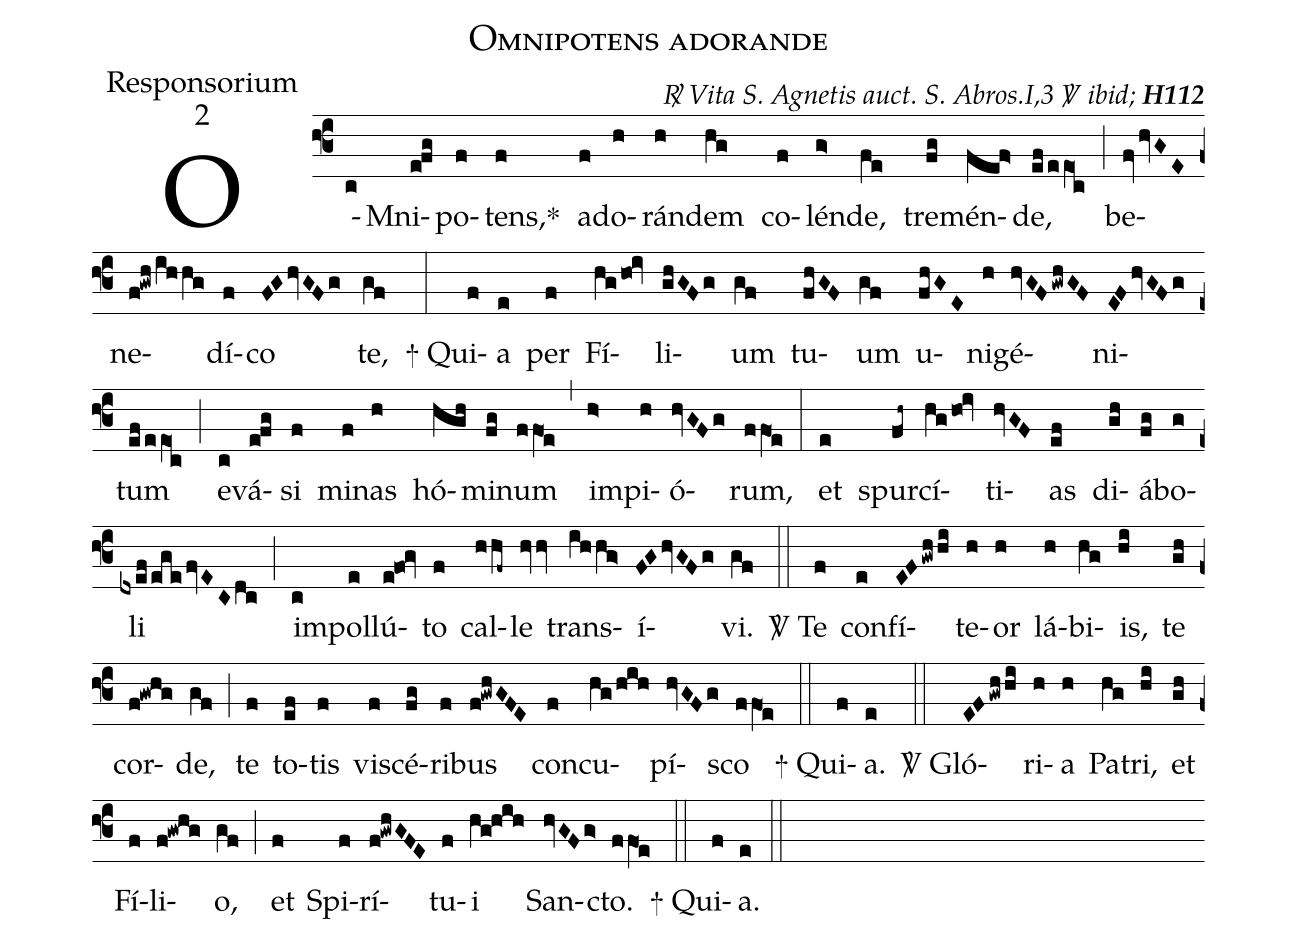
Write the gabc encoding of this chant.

name:Omnipotens adorande;
office-part:Responsorium;
mode:2;
commentary:{\itshape\mdseries \Rbar\ Vita S.\ Agnetis auct.\ S.\ Abros.I,3 \Vbar\ ibid;\/}  {\bfseries H112};
%%
(f3) O(c)Mni(efg)po(f)tens,<sp>*</sp>(f) a(f)do(h)rán(h)dem(hg) co(f)lén(g>)de,(fe) tre(fg)mén(fef>)de,(ef/eeO1c) (;)
be(fvhvGE)ne(f!gwh/ihhg)dí(f)co(FGhvGFg) te,(gf) (:)
<sp>+</sp> Qui(f)a(e) per(f) Fí(hg/ho0!iv)li(ghGFg)um(gf) tu(fhGF)um(gf) u(fhGE)ni(h)gé(hvGFgwhGF)ni(EFhvGFg)tum(ef/eeO1c) (;)
e(c)vá(efg)si(f) mi(f)nas(h) hó(hgh)mi(fg)num(ffO1e) (,)
im(h>)pi(h)ó(hvGFg)rum,(ffO1e) (:)
et(e) spur(fh~)cí(hg/ho0!iv)ti(hvGF)as(ef) di(gh)á(fg)bo(g)li(dxef/egefvECdc) (;)
im(c)pol(e)lú(e!fo0!gv)to(f) cal(hhf~)le(hvv) trans(ihhg>)í(FGhvGFg)vi.(gf) (::)
<sp>V/</sp> Te(f) con(e)fí(EFgwhhi)te(h)or(h) lá(h)bi(hg)is,(hi) te(gh) cor(f!gwhg)de,(gf) (;)
te(f) to(ef)tis(f) vi(f)scé(fg)ri(f)bus(f!gwhGFE) con(f)cu(hg/hih)pí(hvGFg)sco(ffO1e) (::)
<sp>+</sp> Qui(f)a.(e) (::)
<sp>V/</sp> Gló(EFgwhhi)ri(h)a(h) Pa(hg)tri,(hi) et(gh) Fí(f)li(f!gwhg)o,(gf) (;)
et(f) Spi(f)rí(f!gwhGFE)tu(f)i(hg@hih) San(hvGFg>)cto.(ffO1!e) (::)
<sp>+</sp> Qui(f)a.(e) (::)
